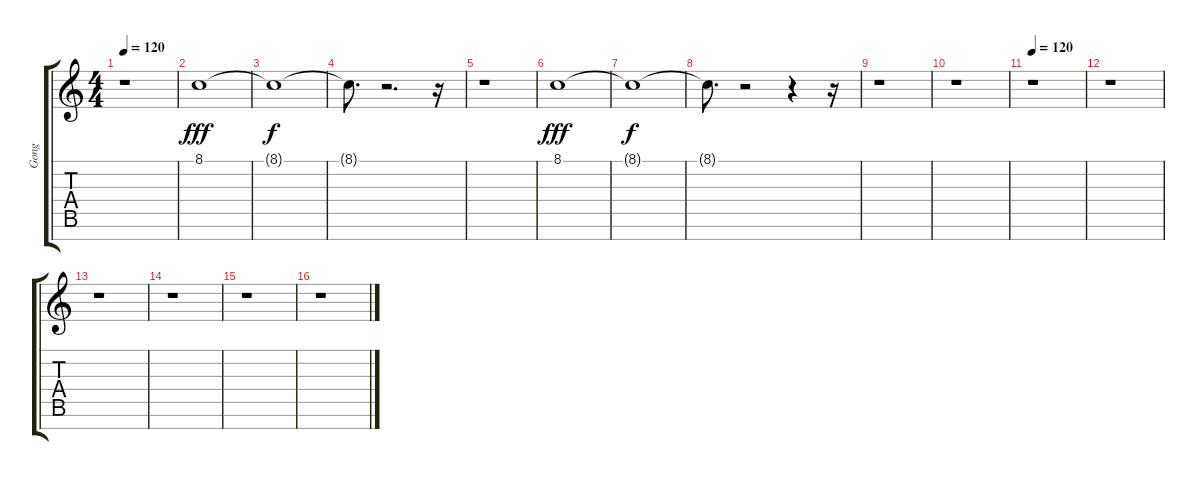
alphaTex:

\track ("Gong" "Gong") {instrument reversecymbal}
\staff {score tabs}
\tuning (E4 B3 G3 D3 A2 E2 B1) {hide}
\ts (4 4)
\tempo 120
\clef g2
\ks c
r.1{dy f} |
8.1.1{dy fff} |
8.1{t}.1{dy f} |
8.1{t}.8{d} r.2{d} r.16 |
r.1 |
8.1.1{dy fff} |
8.1{t}.1{dy f} |
8.1{t}.8{d} r.2 r.4 r.16 |
r.1 |
r.1 |
\tempo 120
r.1 |
r.1 |
r.1 |
r.1 |
r.1 |
r.1
